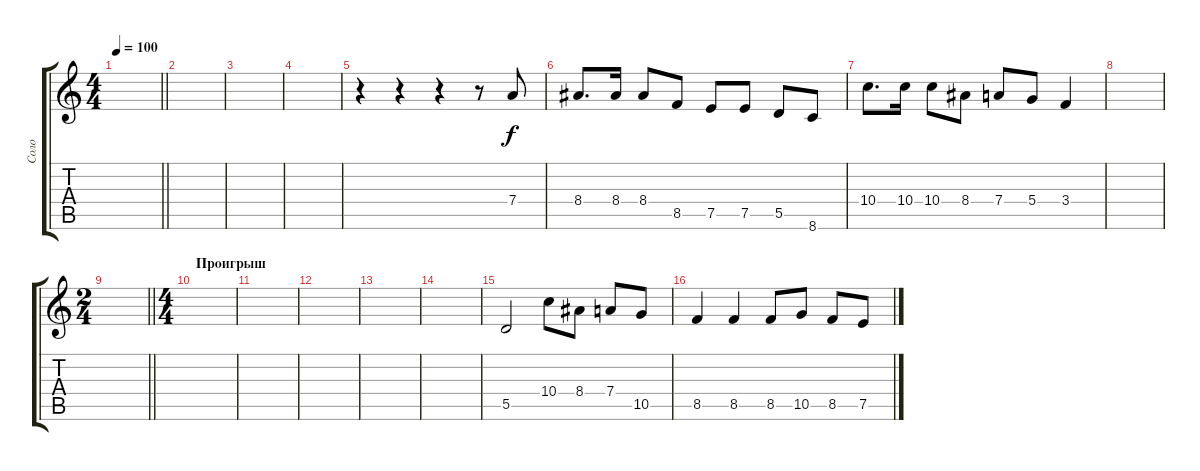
\track ("Соло" "Соло") {instrument electricguitarclean}
\staff {score tabs}
\tuning (E4 B3 G3 D3 A2 E2) {hide}
\ts (4 4)
\tempo 100
\clef g2
\barLineRight lightlight
\ks c
|
\section ("" " ")
|
|
|
r.4 r.4 r.4 r.8 7.4.8 |
8.4.8{d} 8.4.16 8.4.8 8.5.8 7.5.8 7.5.8 5.5.8 8.6.8 |
10.4.8{d} 10.4.16 10.4.8 8.4.8 7.4.8 5.4.8 3.4.4 |
|
\ts (2 4)
\barLineRight lightlight
|
\ts (4 4)
\section ("" "Проигрыш")
|
|
|
|
|
5.5.2 10.4.8 8.4.8 7.4.8 10.5.8 |
8.5.4 8.5.4 8.5.8 10.5.8 8.5.8 7.5.8
